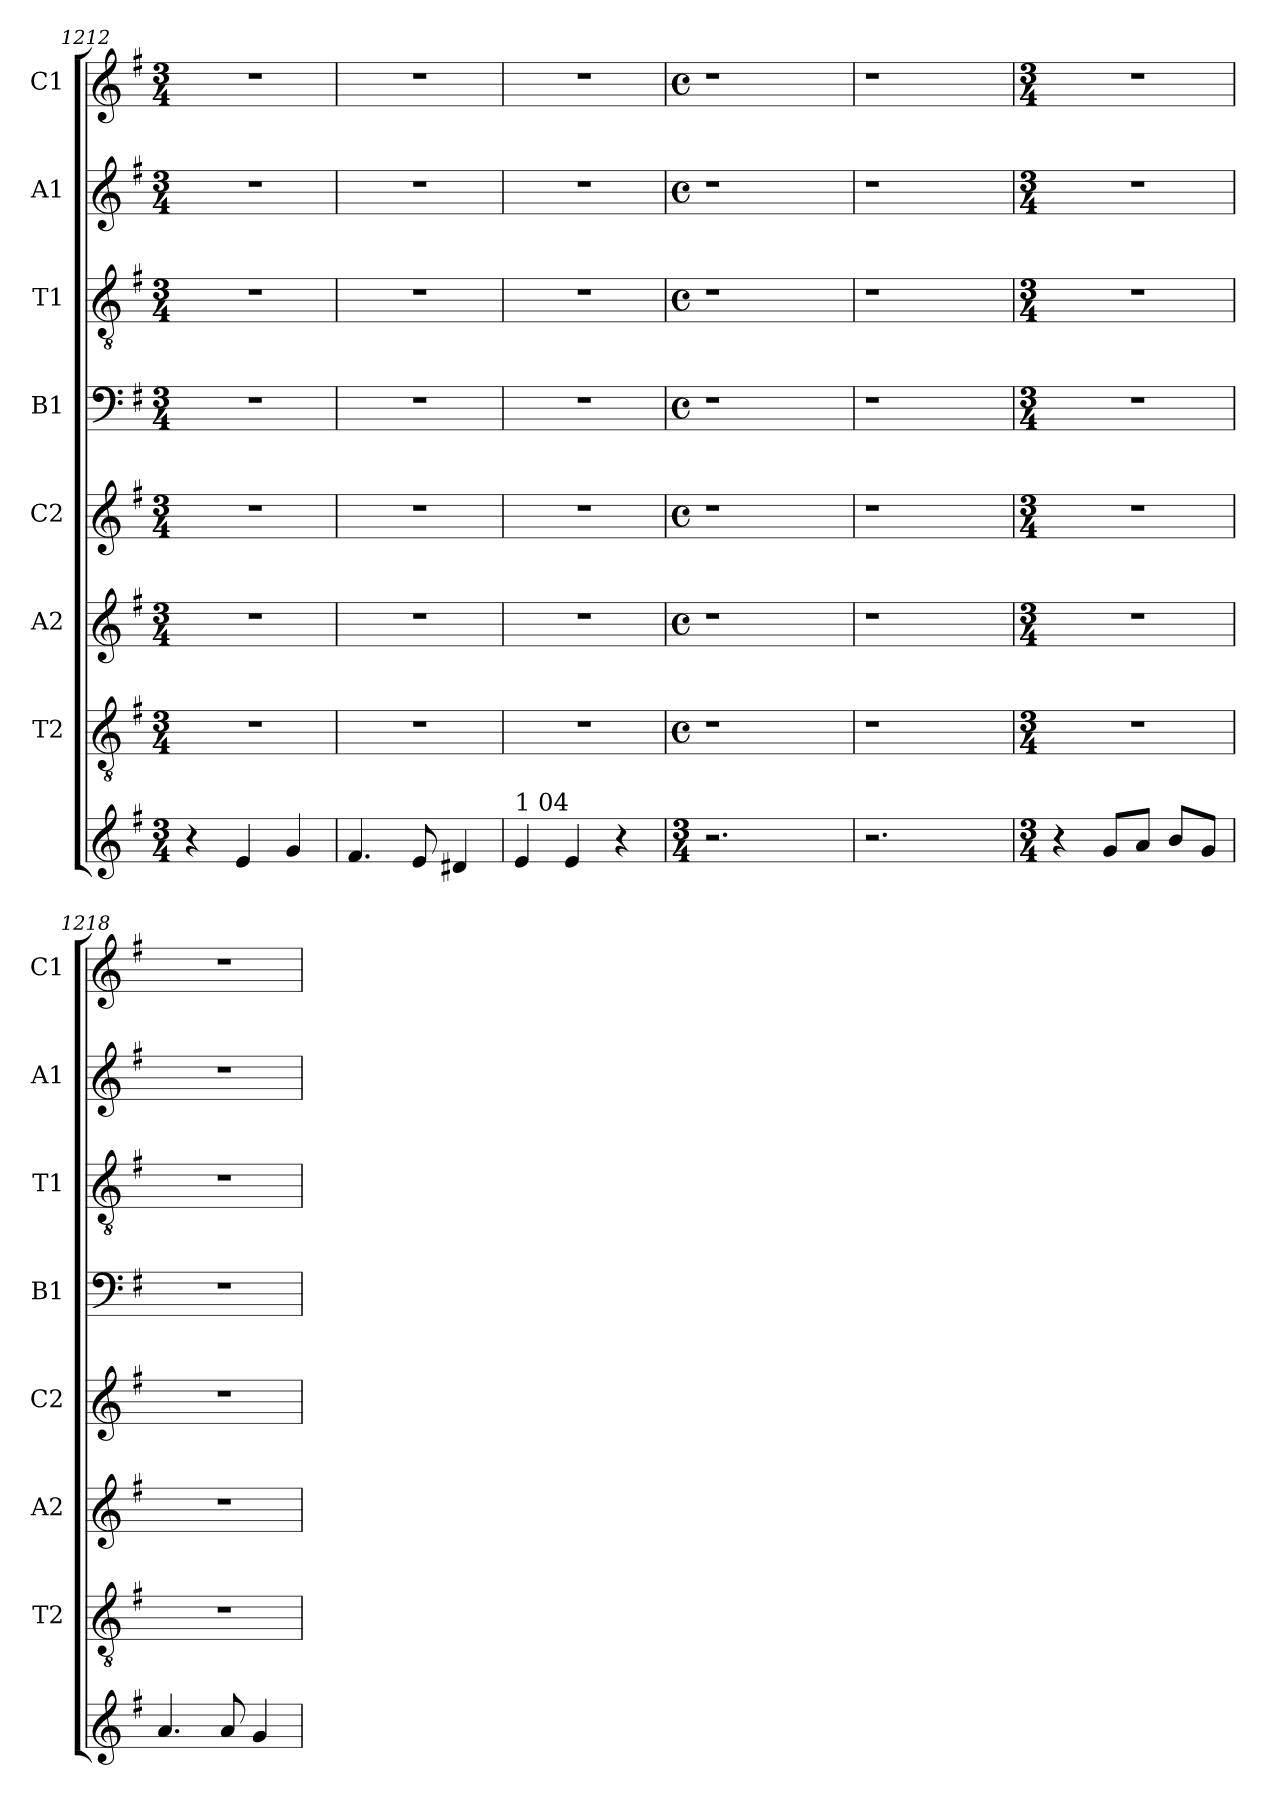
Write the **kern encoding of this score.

**kern	**kern	**kern	**kern	**kern	**kern	**kern	**kern
*part8	*part7	*part6	*part5	*part4	*part3	*part2	*part1
*staff8	*staff7	*staff6	*staff5	*staff4	*staff3	*staff2	*staff1
*	*I"T2	*I"A2	*I"C2	*I"B1	*I"T1	*I"A1	*I"C1
*	*I'T2	*I'A2	*I'C2	*I'B1	*I'T1	*I'A1	*I'C1
*clefG2	*clefGv2	*clefG2	*clefG2	*clefF4	*clefGv2	*clefG2	*clefG2
*k[f#]	*k[f#]	*k[f#]	*k[f#]	*k[f#]	*k[f#]	*k[f#]	*k[f#]
*G:	*G:	*G:	*G:	*G:	*G:	*G:	*G:
*M3/4	*M3/4	*M3/4	*M3/4	*M3/4	*M3/4	*M3/4	*M3/4
=1212	=1212	=1212	=1212	=1212	=1212	=1212	=1212
4r	2.r	2.r	2.r	2.r	2.r	2.r	2.r
4e/	.	.	.	.	.	.	.
4g/	.	.	.	.	.	.	.
=1213	=1213	=1213	=1213	=1213	=1213	=1213	=1213
4.f#/	2.r	2.r	2.r	2.r	2.r	2.r	2.r
8e/	.	.	.	.	.	.	.
4d#X/	.	.	.	.	.	.	.
!!LO:LB:g=z
=1214	=1214	=1214	=1214	=1214	=1214	=1214	=1214
!LO:TX:a:t=1 04	!	!	!	!	!	!	!
4e/	2.r	2.r	2.r	2.r	2.r	2.r	2.r
4e/	.	.	.	.	.	.	.
4r	.	.	.	.	.	.	.
=1215	=1215	=1215	=1215	=1215	=1215	=1215	=1215
*M3/4	*M4/4	*M4/4	*M4/4	*M4/4	*M4/4	*M4/4	*M4/4
*	*met(c)	*met(c)	*met(c)	*met(c)	*met(c)	*met(c)	*met(c)
2.r	1r	1r	1r	1r	1r	1r	1r
4ryy	.	.	.	.	.	.	.
=1216	=1216	=1216	=1216	=1216	=1216	=1216	=1216
2.r	1r	1r	1r	1r	1r	1r	1r
4ryy	.	.	.	.	.	.	.
=1217	=1217	=1217	=1217	=1217	=1217	=1217	=1217
*M3/4	*M3/4	*M3/4	*M3/4	*M3/4	*M3/4	*M3/4	*M3/4
4r	2.r	2.r	2.r	2.r	2.r	2.r	2.r
8g/L	.	.	.	.	.	.	.
8a/J	.	.	.	.	.	.	.
8b/L	.	.	.	.	.	.	.
8g/J	.	.	.	.	.	.	.
=1218	=1218	=1218	=1218	=1218	=1218	=1218	=1218
4.a/	2.r	2.r	2.r	2.r	2.r	2.r	2.r
8a/	.	.	.	.	.	.	.
4g/	.	.	.	.	.	.	.
=	=	=	=	=	=	=	=
*-	*-	*-	*-	*-	*-	*-	*-
